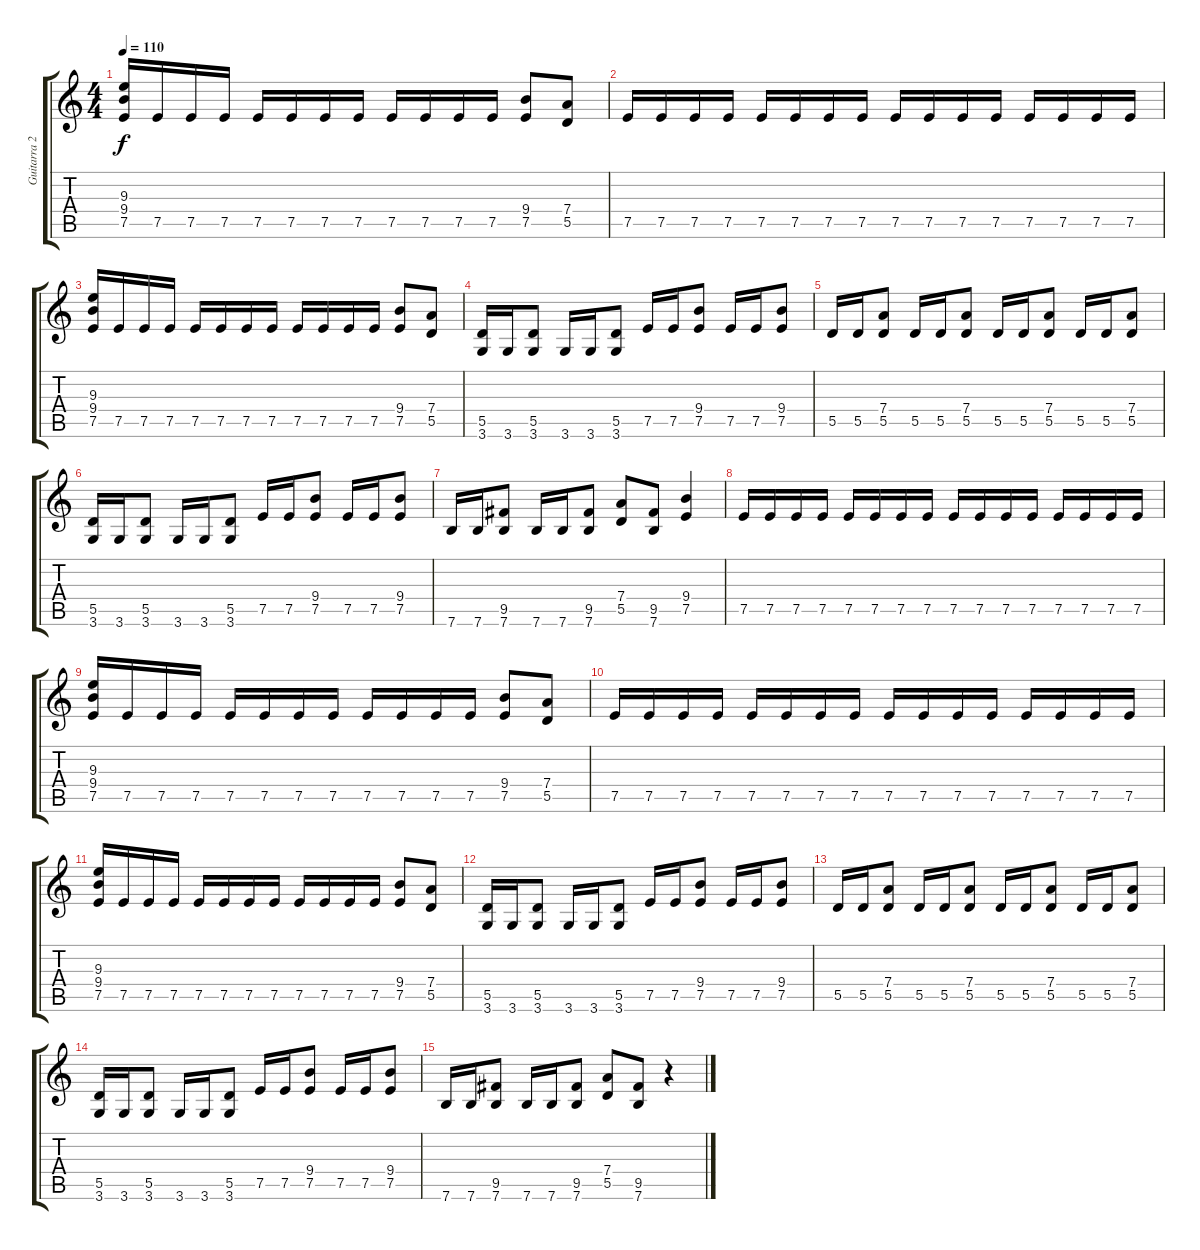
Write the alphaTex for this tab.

\track ("Guitarra 2" "Guitarra 2") {instrument overdrivenguitar}
\staff {score tabs}
\tuning (E4 B3 G3 D3 A2 E2) {hide}
\ts (4 4)
\tempo 110
\clef g2
\ks c
(9.3 9.4 7.5).16{dy f} 7.5.16 7.5.16 7.5.16 7.5.16 7.5.16 7.5.16 7.5.16 7.5.16 7.5.16 7.5.16 7.5.16 (9.4 7.5).8 (7.4 5.5).8 |
7.5.16 7.5.16 7.5.16 7.5.16 7.5.16 7.5.16 7.5.16 7.5.16 7.5.16 7.5.16 7.5.16 7.5.16 7.5.16 7.5.16 7.5.16 7.5.16 |
(9.3 9.4 7.5).16 7.5.16 7.5.16 7.5.16 7.5.16 7.5.16 7.5.16 7.5.16 7.5.16 7.5.16 7.5.16 7.5.16 (9.4 7.5).8 (7.4 5.5).8 |
(5.5 3.6).16 3.6.16 (5.5 3.6).8 3.6.16 3.6.16 (5.5 3.6).8 7.5.16 7.5.16 (9.4 7.5).8 7.5.16 7.5.16 (9.4 7.5).8 |
5.5.16 5.5.16 (7.4 5.5).8 5.5.16 5.5.16 (7.4 5.5).8 5.5.16 5.5.16 (7.4 5.5).8 5.5.16 5.5.16 (7.4 5.5).8 |
(5.5 3.6).16 3.6.16 (5.5 3.6).8 3.6.16 3.6.16 (5.5 3.6).8 7.5.16 7.5.16 (9.4 7.5).8 7.5.16 7.5.16 (9.4 7.5).8 |
7.6.16 7.6.16 (9.5 7.6).8 7.6.16 7.6.16 (9.5 7.6).8 (7.4 5.5).8 (9.5 7.6).8 (9.4 7.5).4 |
7.5.16 7.5.16 7.5.16 7.5.16 7.5.16 7.5.16 7.5.16 7.5.16 7.5.16 7.5.16 7.5.16 7.5.16 7.5.16 7.5.16 7.5.16 7.5.16 |
(9.3 9.4 7.5).16 7.5.16 7.5.16 7.5.16 7.5.16 7.5.16 7.5.16 7.5.16 7.5.16 7.5.16 7.5.16 7.5.16 (9.4 7.5).8 (7.4 5.5).8 |
7.5.16 7.5.16 7.5.16 7.5.16 7.5.16 7.5.16 7.5.16 7.5.16 7.5.16 7.5.16 7.5.16 7.5.16 7.5.16 7.5.16 7.5.16 7.5.16 |
(9.3 9.4 7.5).16 7.5.16 7.5.16 7.5.16 7.5.16 7.5.16 7.5.16 7.5.16 7.5.16 7.5.16 7.5.16 7.5.16 (9.4 7.5).8 (7.4 5.5).8 |
(5.5 3.6).16 3.6.16 (5.5 3.6).8 3.6.16 3.6.16 (5.5 3.6).8 7.5.16 7.5.16 (9.4 7.5).8 7.5.16 7.5.16 (9.4 7.5).8 |
5.5.16 5.5.16 (7.4 5.5).8 5.5.16 5.5.16 (7.4 5.5).8 5.5.16 5.5.16 (7.4 5.5).8 5.5.16 5.5.16 (7.4 5.5).8 |
(5.5 3.6).16 3.6.16 (5.5 3.6).8 3.6.16 3.6.16 (5.5 3.6).8 7.5.16 7.5.16 (9.4 7.5).8 7.5.16 7.5.16 (9.4 7.5).8 |
7.6.16 7.6.16 (9.5 7.6).8 7.6.16 7.6.16 (9.5 7.6).8 (7.4 5.5).8 (9.5 7.6).8 r.4
